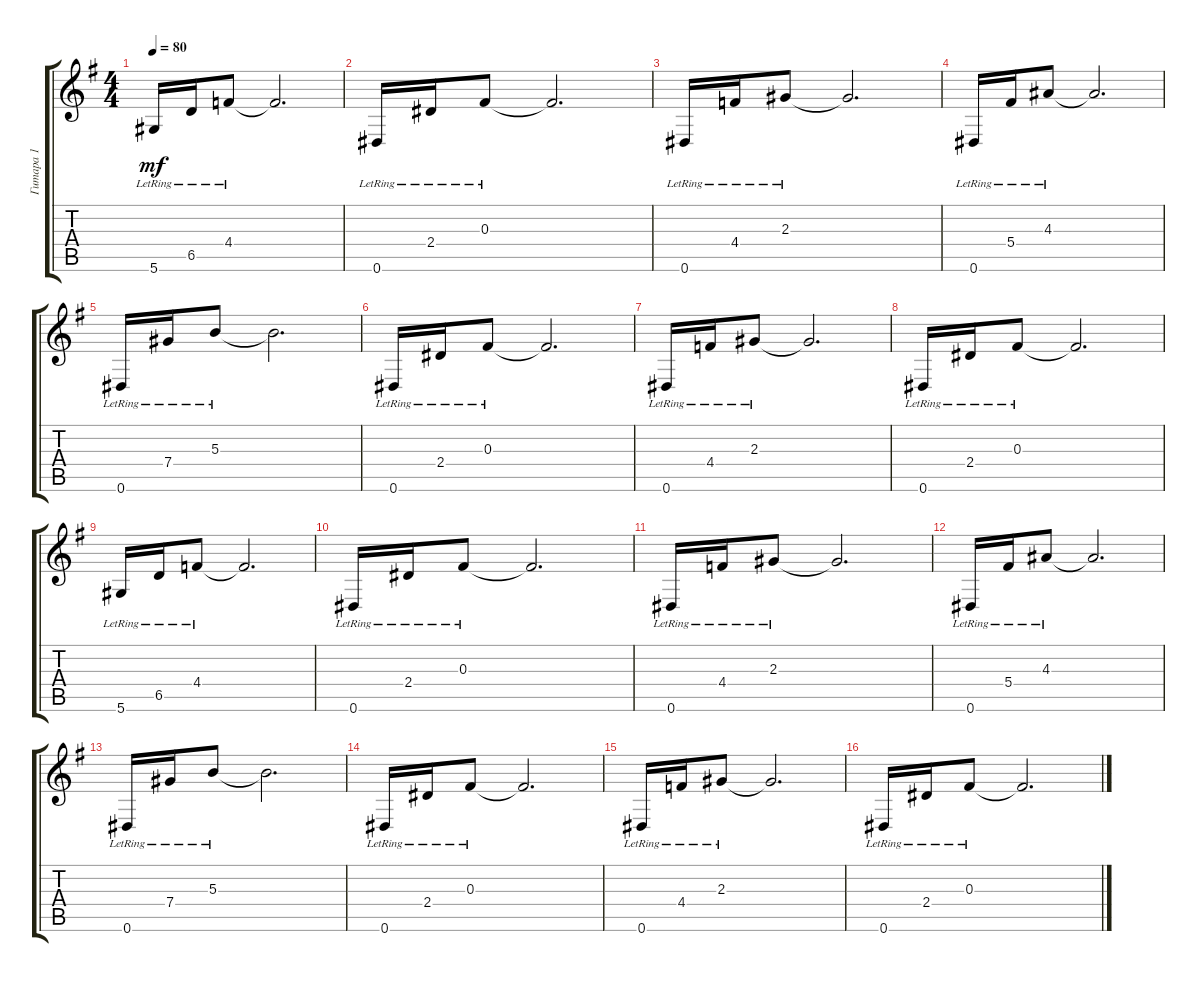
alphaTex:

\track ("Гитара 1" "Гитара 1") {instrument distortionguitar}
\staff {score tabs}
\tuning (Eb4 Bb3 Gb3 Db3 Ab2 Eb2) {hide}
\ts (4 4)
\tempo 80
\clef g2
\ks eminor
5.6{lr}.16{dy mf} 6.5{lr}.16 4.4{lr}.8 4.4{t}.2{d} |
0.6{lr}.16 2.4{lr}.16 0.3{lr}.8 0.3{t}.2{d} |
0.6{lr}.16 4.4{lr}.16 2.3{lr}.8 2.3{t}.2{d} |
0.6{lr}.16 5.4{lr}.16 4.3{lr}.8 4.3{t}.2{d} |
0.6{lr}.16 7.4{lr}.16 5.3{lr}.8 5.3{t}.2{d} |
0.6{lr}.16 2.4{lr}.16 0.3{lr}.8 0.3{t}.2{d} |
0.6{lr}.16 4.4{lr}.16 2.3{lr}.8 2.3{t}.2{d} |
0.6{lr}.16 2.4{lr}.16 0.3{lr}.8 0.3{t}.2{d} |
5.6{lr}.16 6.5{lr}.16 4.4{lr}.8 4.4{t}.2{d} |
0.6{lr}.16 2.4{lr}.16 0.3{lr}.8 0.3{t}.2{d} |
0.6{lr}.16 4.4{lr}.16 2.3{lr}.8 2.3{t}.2{d} |
0.6{lr}.16 5.4{lr}.16 4.3{lr}.8 4.3{t}.2{d} |
0.6{lr}.16 7.4{lr}.16 5.3{lr}.8 5.3{t}.2{d} |
0.6{lr}.16 2.4{lr}.16 0.3{lr}.8 0.3{t}.2{d} |
0.6{lr}.16 4.4{lr}.16 2.3{lr}.8 2.3{t}.2{d} |
0.6{lr}.16 2.4{lr}.16 0.3{lr}.8 0.3{t}.2{d}
